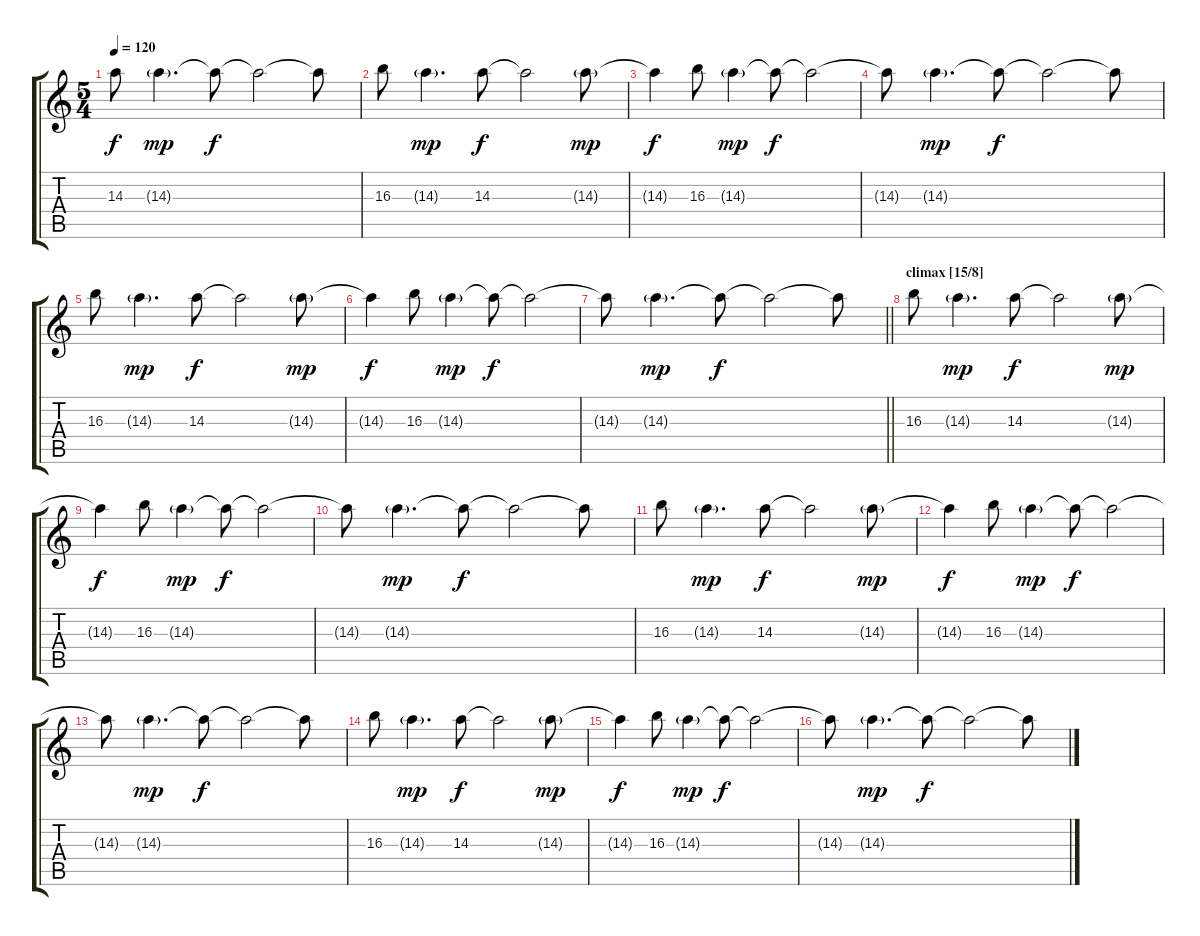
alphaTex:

\track "" {instrument electricguitarclean}
\staff {score tabs}
\tuning (E4 B3 G3 D3 A2 E2) {hide}
\ts (5 4)
\tempo 120
\clef g2
\ks c
14.3{t}.8{dy f} 14.3{g}.4{d dy mp} 14.3{t}.8{dy f} 14.3{t}.2 14.3{t}.8 |
16.3.8 14.3{g}.4{d dy mp} 14.3.8{dy f} 14.3{t}.2 14.3{g}.8{dy mp} |
14.3{t}.4{dy f} 16.3.8 14.3{g}.4{dy mp} 14.3{t}.8{dy f} 14.3{t}.2 |
14.3{t}.8 14.3{g}.4{d dy mp} 14.3{t}.8{dy f} 14.3{t}.2 14.3{t}.8 |
16.3.8 14.3{g}.4{d dy mp} 14.3.8{dy f} 14.3{t}.2 14.3{g}.8{dy mp} |
14.3{t}.4{dy f} 16.3.8 14.3{g}.4{dy mp} 14.3{t}.8{dy f} 14.3{t}.2 |
\barLineRight lightlight
14.3{t}.8 14.3{g}.4{d dy mp} 14.3{t}.8{dy f} 14.3{t}.2 14.3{t}.8 |
\section ("" "climax [15/8]")
16.3.8 14.3{g}.4{d dy mp} 14.3.8{dy f} 14.3{t}.2 14.3{g}.8{dy mp} |
14.3{t}.4{dy f} 16.3.8 14.3{g}.4{dy mp} 14.3{t}.8{dy f} 14.3{t}.2 |
14.3{t}.8 14.3{g}.4{d dy mp} 14.3{t}.8{dy f} 14.3{t}.2 14.3{t}.8 |
16.3.8 14.3{g}.4{d dy mp} 14.3.8{dy f} 14.3{t}.2 14.3{g}.8{dy mp} |
14.3{t}.4{dy f} 16.3.8 14.3{g}.4{dy mp} 14.3{t}.8{dy f} 14.3{t}.2 |
14.3{t}.8 14.3{g}.4{d dy mp} 14.3{t}.8{dy f} 14.3{t}.2 14.3{t}.8 |
16.3.8 14.3{g}.4{d dy mp} 14.3.8{dy f} 14.3{t}.2 14.3{g}.8{dy mp} |
14.3{t}.4{dy f} 16.3.8 14.3{g}.4{dy mp} 14.3{t}.8{dy f} 14.3{t}.2 |
14.3{t}.8 14.3{g}.4{d dy mp} 14.3{t}.8{dy f} 14.3{t}.2 14.3{t}.8
